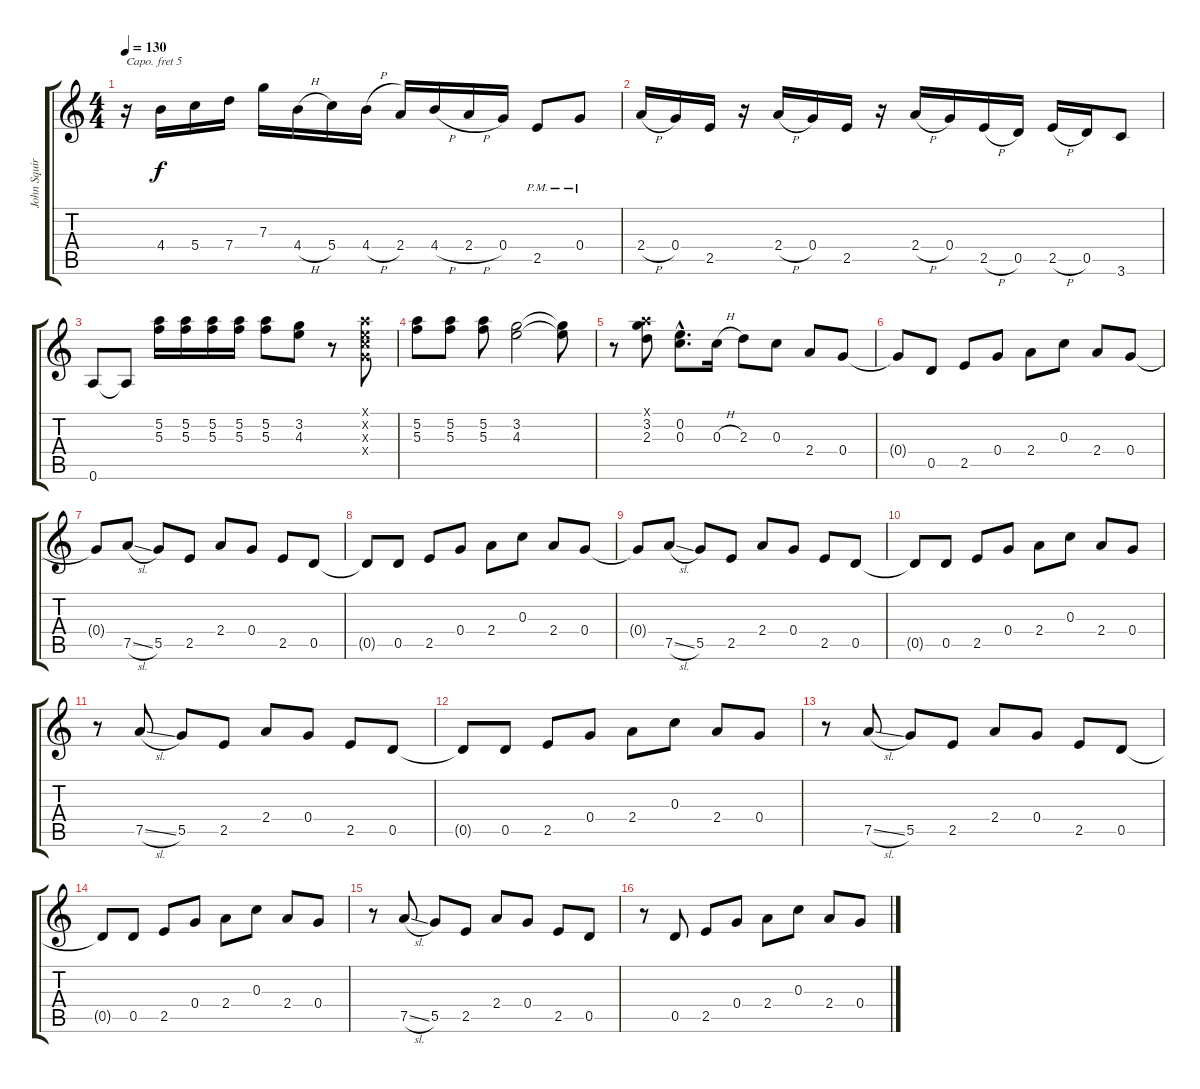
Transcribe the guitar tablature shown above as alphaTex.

\track ("John Squire - Guitar" "John Squir") {instrument distortionguitar}
\staff {score tabs}
\capo 5
\tuning (E4 B3 G3 D3 A2 E2) {hide}
\ts (4 4)
\tempo 130
\clef g2
\ks c
r.16{dy f} 4.4.16 5.4.16 7.4.16 7.3.16 4.4{h}.16 5.4.16 4.4{h}.16 2.4.16 4.4{h}.16 2.4{h}.16 0.4.16 2.5{pm}.8 0.4{pm}.8 |
2.4{h}.16 0.4.16 2.5.16 r.16 2.4{h}.16 0.4.16 2.5.16 r.16 2.4{h}.16 0.4.16 2.5{h}.16 0.5.16 2.5{h}.16 0.5.16 3.6.8 |
0.6.8 0.6{t}.8 (5.2 5.3).16 (5.2 5.3).16 (5.2 5.3).16 (5.2 5.3).16 (5.2 5.3).8 (3.2 4.3).8 r.8 (0.1{x} 0.2{x} 0.3{x} 0.4{x}).8 |
(5.2 5.3).8 (5.2 5.3).8 (5.2 5.3).8 (3.2 4.3).2 (3.2{t} 4.3{t}).8 |
r.8 (0.1{x} 3.2 2.3).8 (0.2{hac} 0.3{hac}).8{d} 0.3{h}.16 2.3.8 0.3.8 2.4.8 0.4.8 |
0.4{t}.8 0.5.8 2.5.8 0.4.8 2.4.8 0.3.8 2.4.8 0.4.8 |
0.4{t}.8{volume 14} 7.5{sl}.8 5.5.8 2.5.8 2.4.8 0.4.8 2.5.8 0.5.8 |
0.5{t}.8 0.5.8 2.5.8 0.4.8 2.4.8 0.3.8 2.4.8 0.4.8 |
0.4{t}.8 7.5{sl}.8 5.5.8 2.5.8 2.4.8 0.4.8 2.5.8 0.5.8 |
0.5{t}.8 0.5.8 2.5.8 0.4.8 2.4.8 0.3.8 2.4.8 0.4.8 |
r.8 7.5{sl}.8 5.5.8 2.5.8 2.4.8 0.4.8 2.5.8 0.5.8 |
0.5{t}.8 0.5.8 2.5.8 0.4.8 2.4.8 0.3.8 2.4.8 0.4.8 |
r.8 7.5{sl}.8 5.5.8 2.5.8 2.4.8 0.4.8 2.5.8 0.5.8 |
0.5{t}.8 0.5.8 2.5.8 0.4.8 2.4.8 0.3.8 2.4.8 0.4.8 |
r.8 7.5{sl}.8 5.5.8 2.5.8 2.4.8 0.4.8 2.5.8 0.5.8 |
r.8 0.5.8 2.5.8 0.4.8 2.4.8 0.3.8 2.4.8 0.4.8
